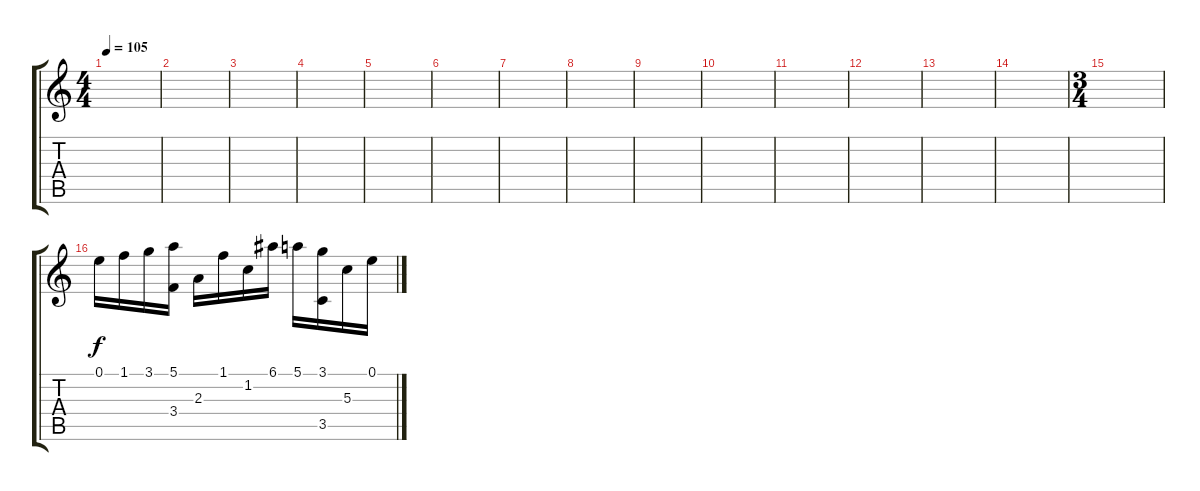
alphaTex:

\track "" {instrument overdrivenguitar}
\staff {score tabs}
\tuning (E4 B3 G3 D3 A2 E2) {hide}
\ts (4 4)
\tempo 105
\clef g2
\ks c
|
|
|
|
|
|
|
|
|
|
|
|
|
|
\ts (3 4)
|
0.1.16 1.1.16 3.1.16 (5.1 3.4).16 2.3.16 1.1.16 1.2.16 6.1.16 5.1.16 (3.1 3.5).16 5.3.16 0.1.16
